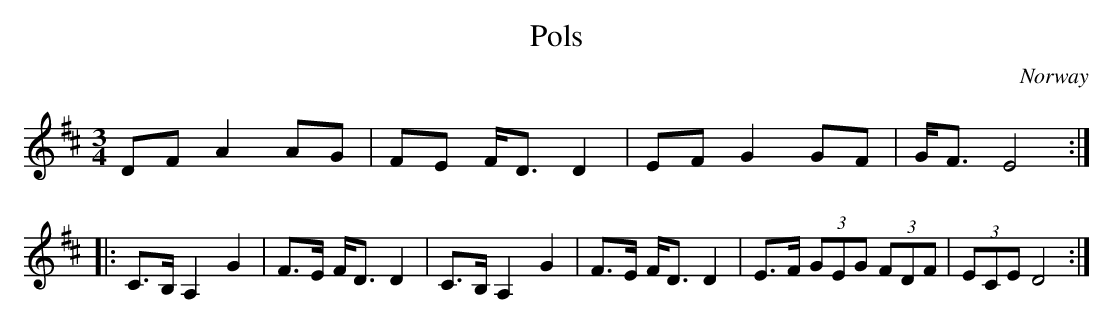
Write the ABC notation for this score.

X:1
T:Pols
M:3/4
O:Norway
K:D
DF A2 AG | FE F<D D2 | EF G2 GF | G<F E4 ::
C>B, A,2 G2 | F>E F<D D2 | C>B, A,2 G2 | F>E F<D D2 | \
E>F (3GEG (3FDF | (3ECE D4 :|
